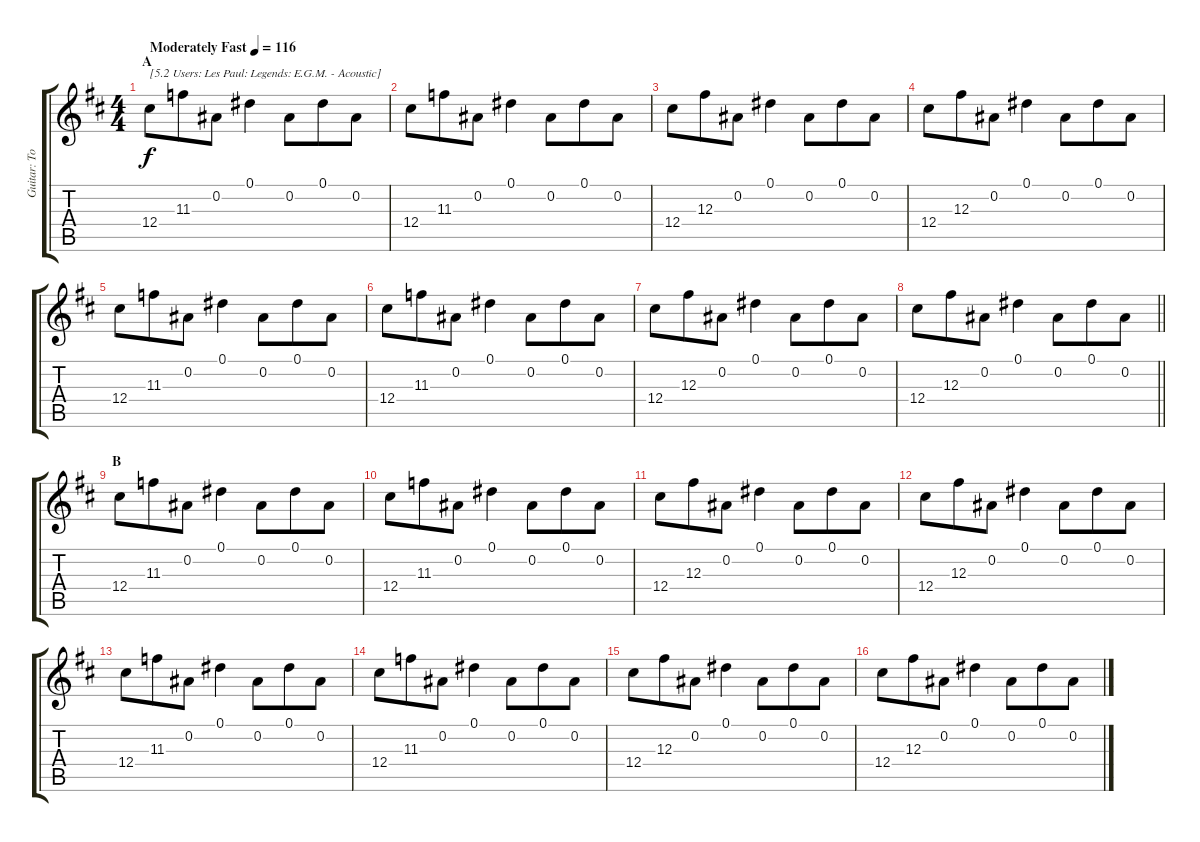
\track ("Guitar: Tony" "Guitar: To") {instrument electricguitarclean}
\staff {score tabs}
\tuning (Eb4 Bb3 Gb3 Db3 Ab2 Eb2) {hide}
\ts (4 4)
\section ("" "A")
\tempo (116 "Moderately Fast")
\clef g2
\ks d
12.4.8{txt "[5.2 Users: Les Paul: Legends: E.G.M. - Acoustic]" dy f instrument electricguitarclean} 11.3.8{beam merge} 0.2.8 0.1.4 0.2.8{beam merge} 0.1.8 0.2.8 |
12.4.8 11.3.8{beam merge} 0.2.8 0.1.4 0.2.8{beam merge} 0.1.8 0.2.8 |
12.4.8 12.3.8{beam merge} 0.2.8 0.1.4 0.2.8{beam merge} 0.1.8 0.2.8 |
12.4.8 12.3.8{beam merge} 0.2.8 0.1.4 0.2.8{beam merge} 0.1.8 0.2.8 |
12.4.8 11.3.8{beam merge} 0.2.8 0.1.4 0.2.8{beam merge} 0.1.8 0.2.8 |
12.4.8 11.3.8{beam merge} 0.2.8 0.1.4 0.2.8{beam merge} 0.1.8 0.2.8 |
12.4.8 12.3.8{beam merge} 0.2.8 0.1.4 0.2.8{beam merge} 0.1.8 0.2.8 |
\barLineRight lightlight
12.4.8 12.3.8{beam merge} 0.2.8 0.1.4 0.2.8{beam merge} 0.1.8 0.2.8 |
\section ("" "B")
12.4.8 11.3.8{beam merge} 0.2.8 0.1.4 0.2.8{beam merge} 0.1.8 0.2.8 |
12.4.8 11.3.8{beam merge} 0.2.8 0.1.4 0.2.8{beam merge} 0.1.8 0.2.8 |
12.4.8 12.3.8{beam merge} 0.2.8 0.1.4 0.2.8{beam merge} 0.1.8 0.2.8 |
12.4.8 12.3.8{beam merge} 0.2.8 0.1.4 0.2.8{beam merge} 0.1.8 0.2.8 |
12.4.8 11.3.8{beam merge} 0.2.8 0.1.4 0.2.8{beam merge} 0.1.8 0.2.8 |
12.4.8 11.3.8{beam merge} 0.2.8 0.1.4 0.2.8{beam merge} 0.1.8 0.2.8 |
12.4.8 12.3.8{beam merge} 0.2.8 0.1.4 0.2.8{beam merge} 0.1.8 0.2.8 |
12.4.8 12.3.8{beam merge} 0.2.8 0.1.4 0.2.8{beam merge} 0.1.8 0.2.8
